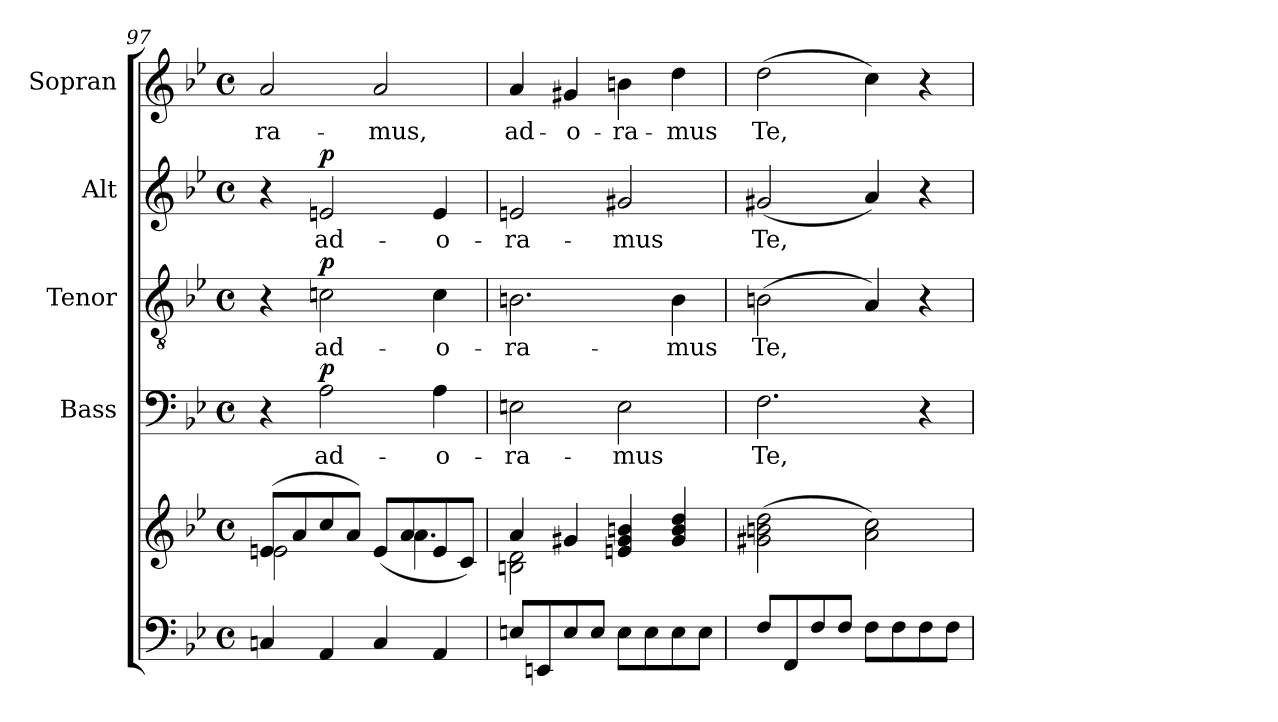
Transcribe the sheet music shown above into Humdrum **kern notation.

**kern	**kern	**kern	**text	**dynam	**kern	**text	**dynam	**kern	**text	**dynam	**kern	**text
*part5	*part5	*part4	*part4	*part4	*part3	*part3	*part3	*part2	*part2	*part2	*part1	*part1
*staff6	*staff5	*staff4	*staff4	*staff4	*staff3	*staff3	*staff3	*staff2	*staff2	*staff2	*staff1	*staff1
*	*	*I"Bass	*	*	*I"Tenor	*	*	*I"Alt	*	*	*I"Sopran	*
*	*	*I'B.	*	*	*I'T.	*	*	*I'A.	*	*	*I'S.	*
*clefF4	*clefG2	*clefF4	*	*	*clefGv2	*	*	*clefG2	*	*	*clefG2	*
*k[b-e-]	*k[b-e-]	*k[b-e-]	*	*	*k[b-e-]	*	*	*k[b-e-]	*	*	*k[b-e-]	*
*B-:	*B-:	*B-:	*	*	*B-:	*	*	*B-:	*	*	*B-:	*
*M4/4	*M4/4	*M4/4	*	*	*M4/4	*	*	*M4/4	*	*	*M4/4	*
*met(c)	*met(c)	*met(c)	*	*	*met(c)	*	*	*met(c)	*	*	*met(c)	*
=97	=97	=97	=97	=97	=97	=97	=97	=97	=97	=97	=97	=97
*	*^	*	*	*	*	*	*	*	*	*	*	*
!	!	!	!	!	!	!	!	!	!	!	!	!	!LO:LY:b
4Cn/	(>8en/L	2e\	4r	.	.	4r	.	.	4r	.	.	2a/	-ra-
.	8a/	.	.	.	.	.	.	.	.	.	.	.	.
!	!	!	!	!LO:LY:b	!LO:DY:a	!	!LO:LY:b	!LO:DY:a	!	!LO:LY:b	!LO:DY:a	!	!
4AA/	8cc/	.	2A\	ad-	p	2cn\	ad-	p	2en/	ad-	p	.	.
.	8a/J)	.	.	.	.	.	.	.	.	.	.	.	.
!	!	!	!	!	!	!	!	!	!	!	!	!	!LO:LY:b
4C/	(>8e/L	8ryy	.	.	.	.	.	.	.	.	.	2a/	-mus,
.	8a/	4.a\	.	.	.	.	.	.	.	.	.	.	.
!	!	!	!	!LO:LY:b	!	!	!LO:LY:b	!	!	!LO:LY:b	!	!	!
4AA/	8e/	.	4A\	-o-	.	4c\	-o-	.	4e/	-o-	.	.	.
.	8c/J)	.	.	.	.	.	.	.	.	.	.	.	.
=98	=98	=98	=98	=98	=98	=98	=98	=98	=98	=98	=98	=98	=98
!	!	!	!	!LO:LY:b	!	!	!LO:LY:b	!	!	!LO:LY:b	!	!	!LO:LY:b
8En/L	4a/	2Bn\ 2d\	2En\	-ra-	.	2.Bn\	-ra-	.	2en/	-ra-	.	4a/	ad-
8EEn/	.	.	.	.	.	.	.	.	.	.	.	.	.
!	!	!	!	!	!	!	!	!	!	!	!	!	!LO:LY:b
8E/	4g#X/	.	.	.	.	.	.	.	.	.	.	4g#X/	-o-
8E/J	.	.	.	.	.	.	.	.	.	.	.	.	.
!	!	!	!	!LO:LY:b	!	!	!	!	!	!LO:LY:b	!	!	!LO:LY:b
8E\L	4en/ 4g#/ 4bn/	2ryy	2E\	-mus	.	.	.	.	2g#X/	-mus	.	4bn\	-ra-
8E\	.	.	.	.	.	.	.	.	.	.	.	.	.
!	!	!	!	!	!	!	!LO:LY:b	!	!	!	!	!	!LO:LY:b
8E\	4g#/ 4b/ 4dd/	.	.	.	.	4B\	-mus	.	.	.	.	4dd\	-mus
8E\J	.	.	.	.	.	.	.	.	.	.	.	.	.
*	*v	*v	*	*	*	*	*	*	*	*	*	*	*
!!LO:LB:g=z
=99	=99	=99	=99	=99	=99	=99	=99	=99	=99	=99	=99	=99
!	!	!	!LO:LY:b	!	!	!LO:LY:b	!	!	!LO:LY:b	!	!	!LO:LY:b
8F/L	(>2g#X\ 2bn\ 2dd\	2.F\	Te,	.	(>2Bn\	Te,	.	(<2g#X/	Te,	.	(>2dd\	Te,
8FF/	.	.	.	.	.	.	.	.	.	.	.	.
8F/	.	.	.	.	.	.	.	.	.	.	.	.
8F/J	.	.	.	.	.	.	.	.	.	.	.	.
8F\L	2a\ 2cc\)	.	.	.	4A/)	.	.	4a/)	.	.	4cc\)	.
8F\	.	.	.	.	.	.	.	.	.	.	.	.
8F\	.	4r	.	.	4r	.	.	4r	.	.	4r	.
8F\J	.	.	.	.	.	.	.	.	.	.	.	.
=	=	=	=	=	=	=	=	=	=	=	=	=
*-	*-	*-	*-	*-	*-	*-	*-	*-	*-	*-	*-	*-
